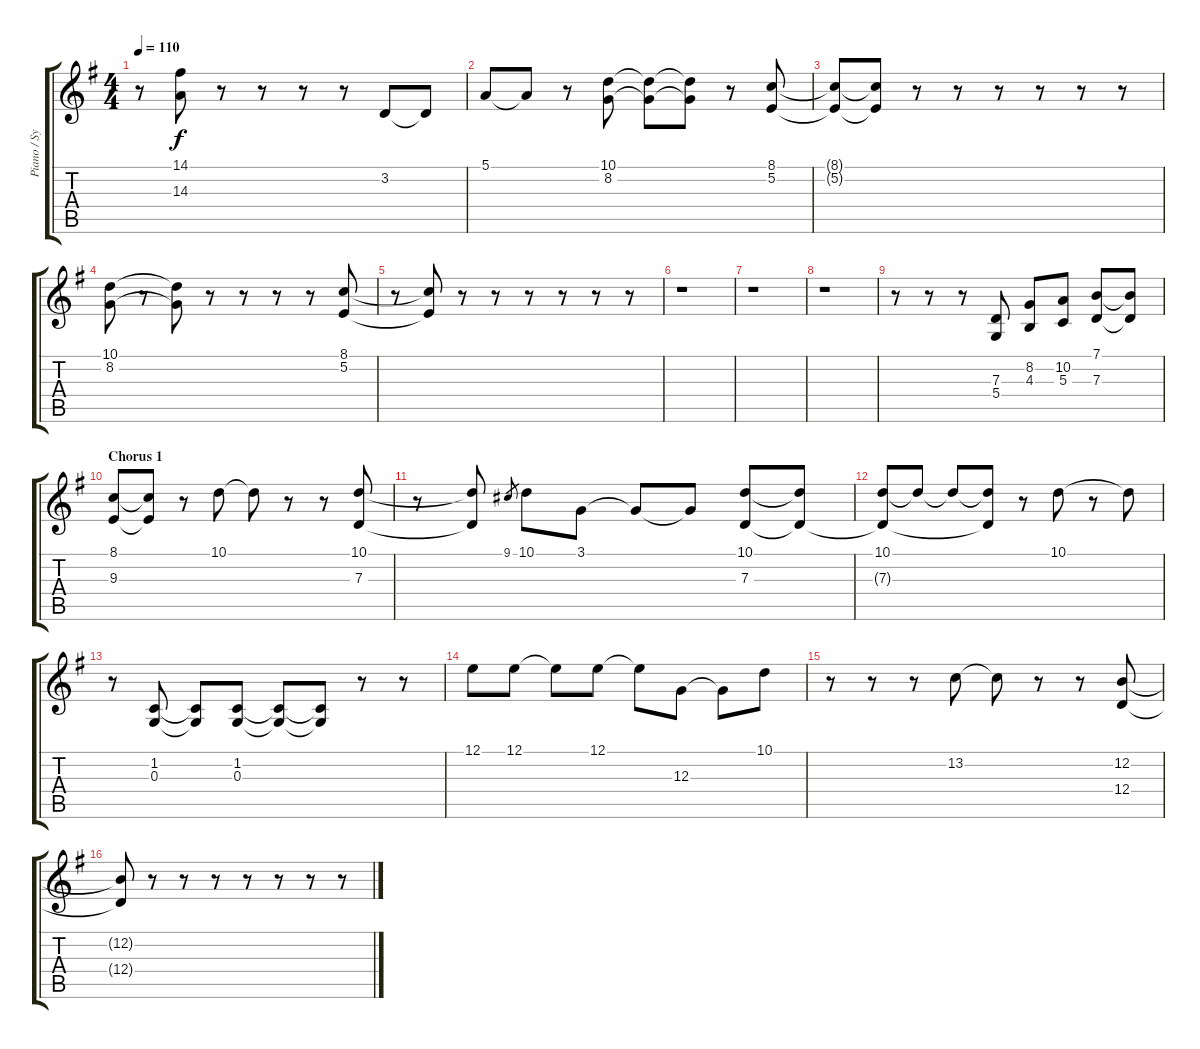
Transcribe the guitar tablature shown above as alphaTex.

\track ("Piano / Synth" "Piano / Sy") {instrument acousticgrandpiano}
\staff {score tabs}
\tuning (E4 B3 G3 D3 A2 E2) {hide}
\ts (4 4)
\tempo 110
\clef g2
\ks g
r.8{dy f} (14.1{t} 14.3{t}).8 r.8 r.8 r.8 r.8 3.2.8 3.2{t}.8 |
5.1.8 5.1{t}.8 r.8 (10.1 8.2).8 (10.1{t} 8.2{t}).8 (10.1{t} 8.2{t}).8 r.8 (8.1 5.2).8 |
(8.1{t} 5.2{t}).8 (8.1{t} 5.2{t}).8 r.8 r.8 r.8 r.8 r.8 r.8 |
(10.1 8.2).8 r.8 (10.1{t} 8.2{t}).8 r.8 r.8 r.8 r.8 (8.1 5.2).8 |
r.8 (8.1{t} 5.2{t}).8 r.8 r.8 r.8 r.8 r.8 r.8 |
r.1 |
r.1 |
r.1 |
r.8 r.8 r.8 (7.3 5.4).8 (8.2 4.3).8 (10.2 5.3).8 (7.1 7.3).8 (7.1{t} 7.3{t}).8 |
\section ("" "Chorus 1")
(8.1 9.3).8 (8.1{t} 9.3{t}).8 r.8 10.1.8 10.1{t}.8 r.8 r.8 (10.1 7.3).8 |
r.8 (10.1{t} 7.3{t}).8 9.1.8{gr} 10.1.8 3.1.8 3.1{t}.8 3.1{t}.8 (10.1 7.3).8 (10.1{t} 7.3{t}).8 |
(10.1 7.3{t}).8 10.1{t}.8 10.1{t}.8 (10.1{t} 7.3{t}).8 r.8 10.1.8 r.8 10.1{t}.8 |
r.8 (1.2 0.3).8 (1.2{t} 0.3{t}).8 (1.2 0.3).8 (1.2{t} 0.3{t}).8 (1.2{t} 0.3{t}).8 r.8 r.8 |
12.1.8 12.1.8 12.1{t}.8 12.1.8 12.1{t}.8 12.3.8 12.3{t}.8 10.1.8 |
r.8 r.8 r.8 13.2.8 13.2{t}.8 r.8 r.8 (12.2 12.4).8 |
(12.2{t} 12.4{t}).8 r.8 r.8 r.8 r.8 r.8 r.8 r.8
